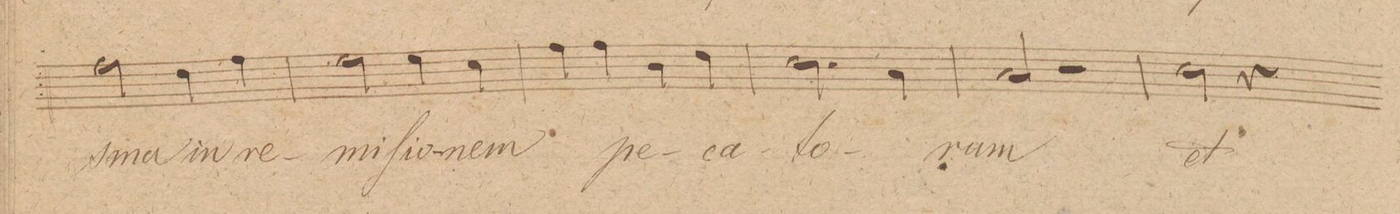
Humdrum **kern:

**kern	**text	**dynam
*I"Tenore.	*	*
*clefC4	*	*
*k[f#c#g#]	*	*
*met(c|)	*	*
*M2/2	*	*
2e\	-sma	.
4c#\	in	.
4e\	re-	.
=175	=175	=175
2d\	-mi-	.
4d\	-ſi-	.
4B\	-o-	.
=176	=176	=176
4e\	-nem	.
4e\	pec-	.
4A\	.	.
4c#\	-ca-	.
=177	=177	=177
2.B\	-to-	.
4G#\	.	.
=178	=178	=178
2G#/	-rum	.
2r	.	.
=179	=179	=179
2B\	et	.
4r	.	.
*-	*-	*-
